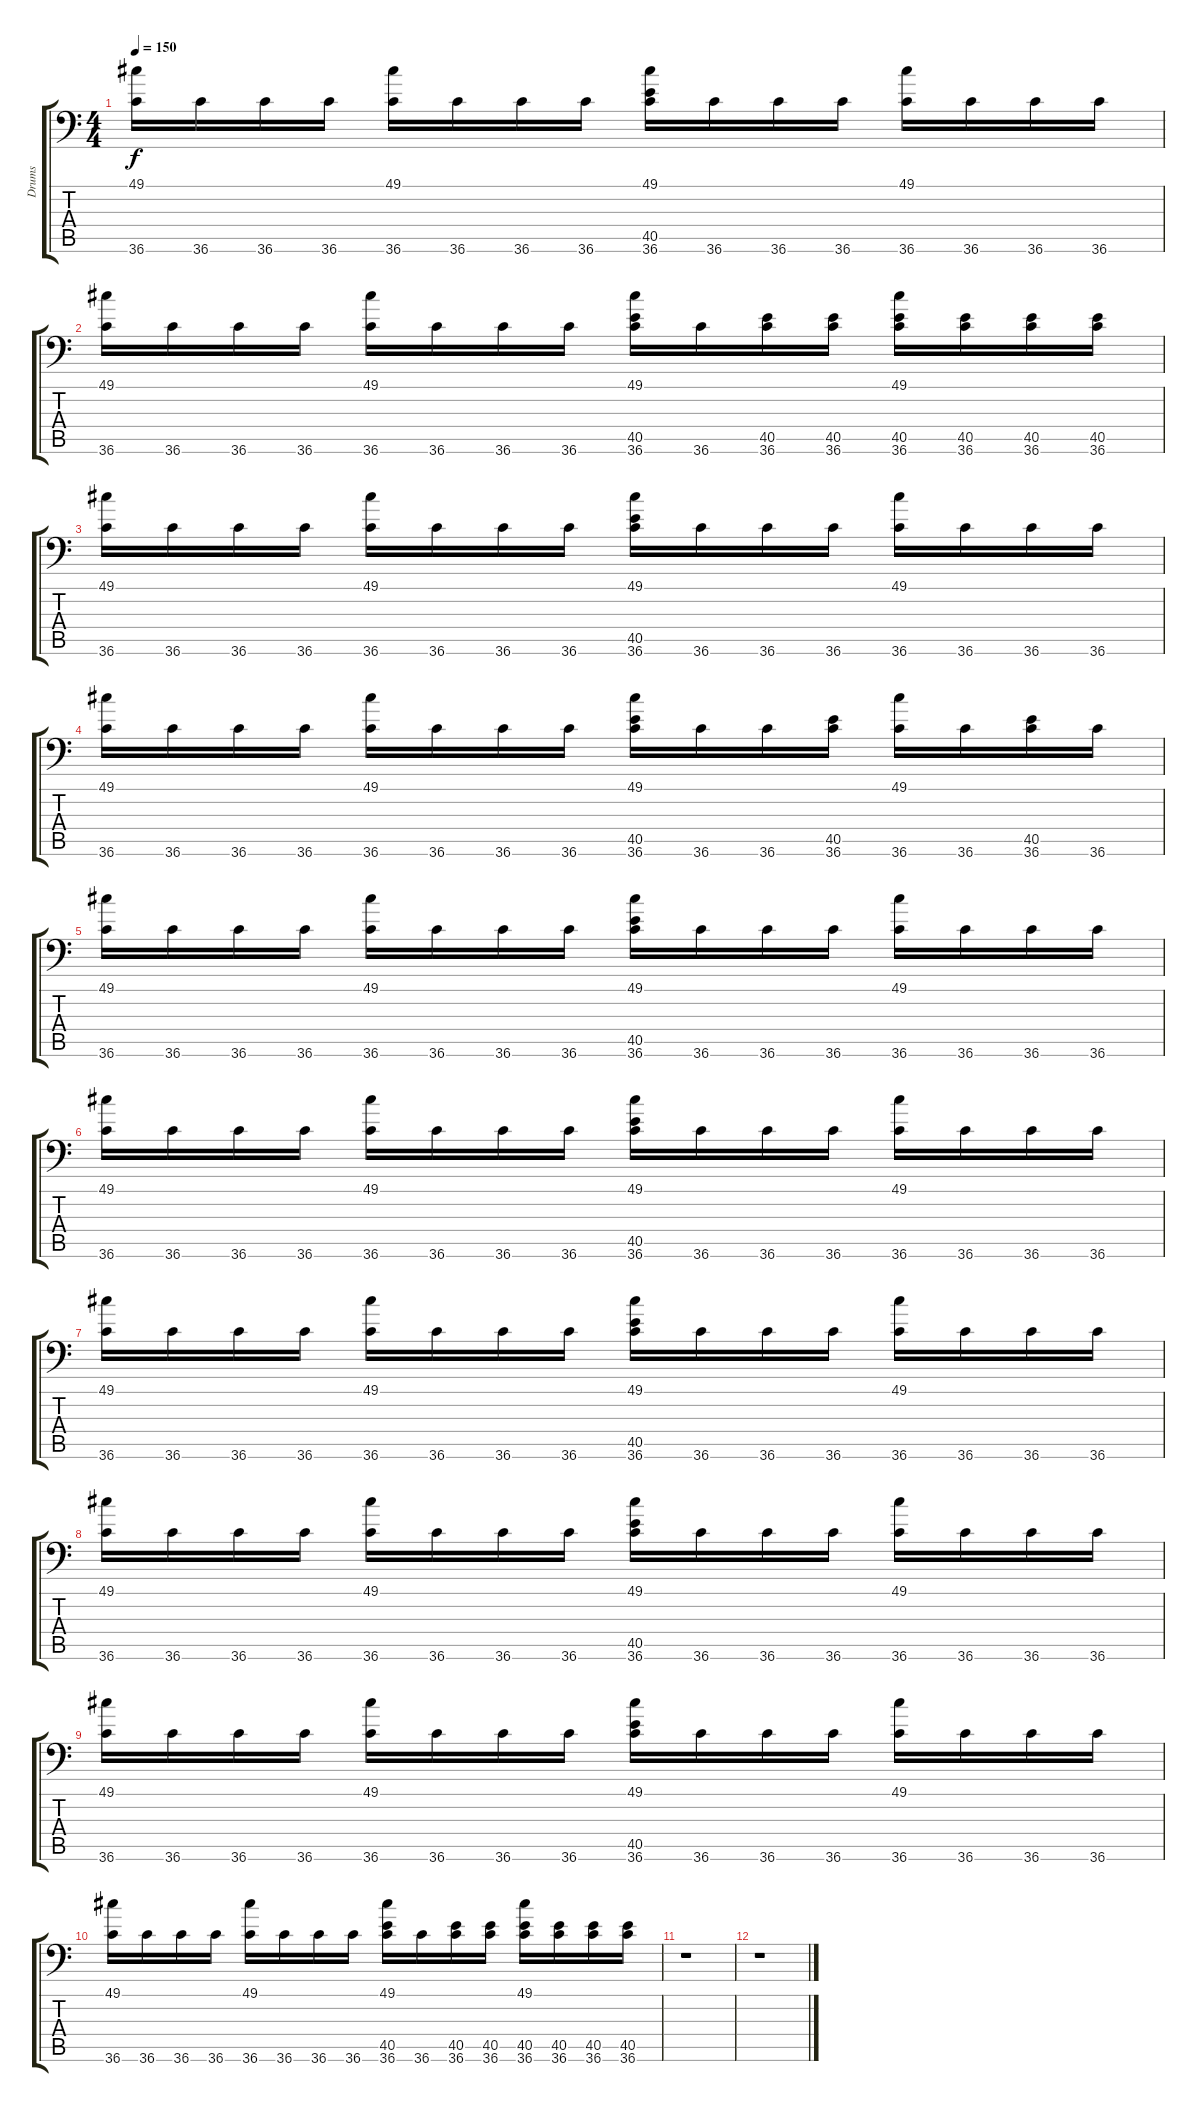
\track ("Drums" "Drums") {instrument acousticgrandpiano}
\staff {score tabs}
\tuning (C-1 C-1 C-1 C-1 C-1 C-1) {hide}
\ts (4 4)
\tempo 150
\clef f4
\ks c
(49.1 36.6).16{dy f} 36.6.16 36.6.16 36.6.16 (49.1 36.6).16 36.6.16 36.6.16 36.6.16 (49.1 40.5 36.6).16 36.6.16 36.6.16 36.6.16 (49.1 36.6).16 36.6.16 36.6.16 36.6.16 |
(49.1 36.6).16 36.6.16 36.6.16 36.6.16 (49.1 36.6).16 36.6.16 36.6.16 36.6.16 (49.1 40.5 36.6).16 36.6.16 (40.5 36.6).16 (40.5 36.6).16 (49.1 40.5 36.6).16 (40.5 36.6).16 (40.5 36.6).16 (40.5 36.6).16 |
(49.1 36.6).16 36.6.16 36.6.16 36.6.16 (49.1 36.6).16 36.6.16 36.6.16 36.6.16 (49.1 40.5 36.6).16 36.6.16 36.6.16 36.6.16 (49.1 36.6).16 36.6.16 36.6.16 36.6.16 |
(49.1 36.6).16 36.6.16 36.6.16 36.6.16 (49.1 36.6).16 36.6.16 36.6.16 36.6.16 (49.1 40.5 36.6).16 36.6.16 36.6.16 (40.5 36.6).16 (49.1 36.6).16 36.6.16 (40.5 36.6).16 36.6.16 |
(49.1 36.6).16 36.6.16 36.6.16 36.6.16 (49.1 36.6).16 36.6.16 36.6.16 36.6.16 (49.1 40.5 36.6).16 36.6.16 36.6.16 36.6.16 (49.1 36.6).16 36.6.16 36.6.16 36.6.16 |
(49.1 36.6).16 36.6.16 36.6.16 36.6.16 (49.1 36.6).16 36.6.16 36.6.16 36.6.16 (49.1 40.5 36.6).16 36.6.16 36.6.16 36.6.16 (49.1 36.6).16 36.6.16 36.6.16 36.6.16 |
(49.1 36.6).16 36.6.16 36.6.16 36.6.16 (49.1 36.6).16 36.6.16 36.6.16 36.6.16 (49.1 40.5 36.6).16 36.6.16 36.6.16 36.6.16 (49.1 36.6).16 36.6.16 36.6.16 36.6.16 |
(49.1 36.6).16 36.6.16 36.6.16 36.6.16 (49.1 36.6).16 36.6.16 36.6.16 36.6.16 (49.1 40.5 36.6).16 36.6.16 36.6.16 36.6.16 (49.1 36.6).16 36.6.16 36.6.16 36.6.16 |
(49.1 36.6).16 36.6.16 36.6.16 36.6.16 (49.1 36.6).16 36.6.16 36.6.16 36.6.16 (49.1 40.5 36.6).16 36.6.16 36.6.16 36.6.16 (49.1 36.6).16 36.6.16 36.6.16 36.6.16 |
(49.1 36.6).16 36.6.16 36.6.16 36.6.16 (49.1 36.6).16 36.6.16 36.6.16 36.6.16 (49.1 40.5 36.6).16 36.6.16 (40.5 36.6).16 (40.5 36.6).16 (49.1 40.5 36.6).16 (40.5 36.6).16 (40.5 36.6).16 (40.5 36.6).16 |
r.1 |
r.1
